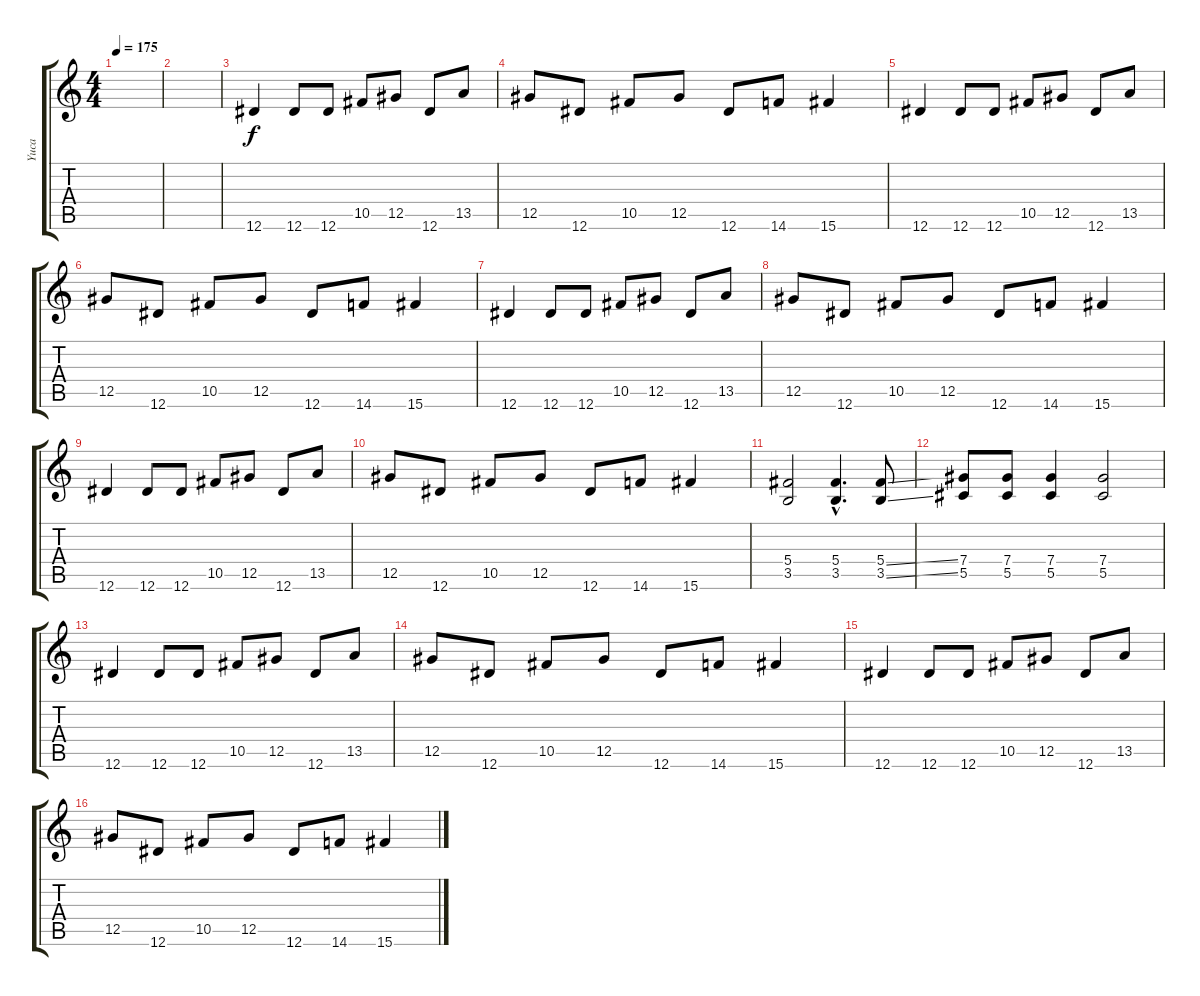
\track ("Yuca" "Yuca") {instrument distortionguitar}
\staff {score tabs}
\tuning (Eb4 Bb3 Gb3 Db3 Ab2 Eb2) {hide}
\ts (4 4)
\tempo 175
\clef g2
\ks c
|
|
12.6.4 12.6.8 12.6.8 10.5.8 12.5.8 12.6.8 13.5.8 |
12.5.8 12.6.8 10.5.8 12.5.8 12.6.8 14.6.8 15.6.4 |
12.6.4 12.6.8 12.6.8 10.5.8 12.5.8 12.6.8 13.5.8 |
12.5.8 12.6.8 10.5.8 12.5.8 12.6.8 14.6.8 15.6.4 |
12.6.4 12.6.8 12.6.8 10.5.8 12.5.8 12.6.8 13.5.8 |
12.5.8 12.6.8 10.5.8 12.5.8 12.6.8 14.6.8 15.6.4 |
12.6.4 12.6.8 12.6.8 10.5.8 12.5.8 12.6.8 13.5.8 |
12.5.8 12.6.8 10.5.8 12.5.8 12.6.8 14.6.8 15.6.4 |
(5.4 3.5).2 (5.4{hac} 3.5{hac}).4{d} (5.4{ss} 3.5{ss}).8 |
(7.4 5.5).8 (7.4 5.5).8 (7.4 5.5).4 (7.4 5.5).2 |
12.6.4 12.6.8 12.6.8 10.5.8 12.5.8 12.6.8 13.5.8 |
12.5.8 12.6.8 10.5.8 12.5.8 12.6.8 14.6.8 15.6.4 |
12.6.4 12.6.8 12.6.8 10.5.8 12.5.8 12.6.8 13.5.8 |
12.5.8 12.6.8 10.5.8 12.5.8 12.6.8 14.6.8 15.6.4
